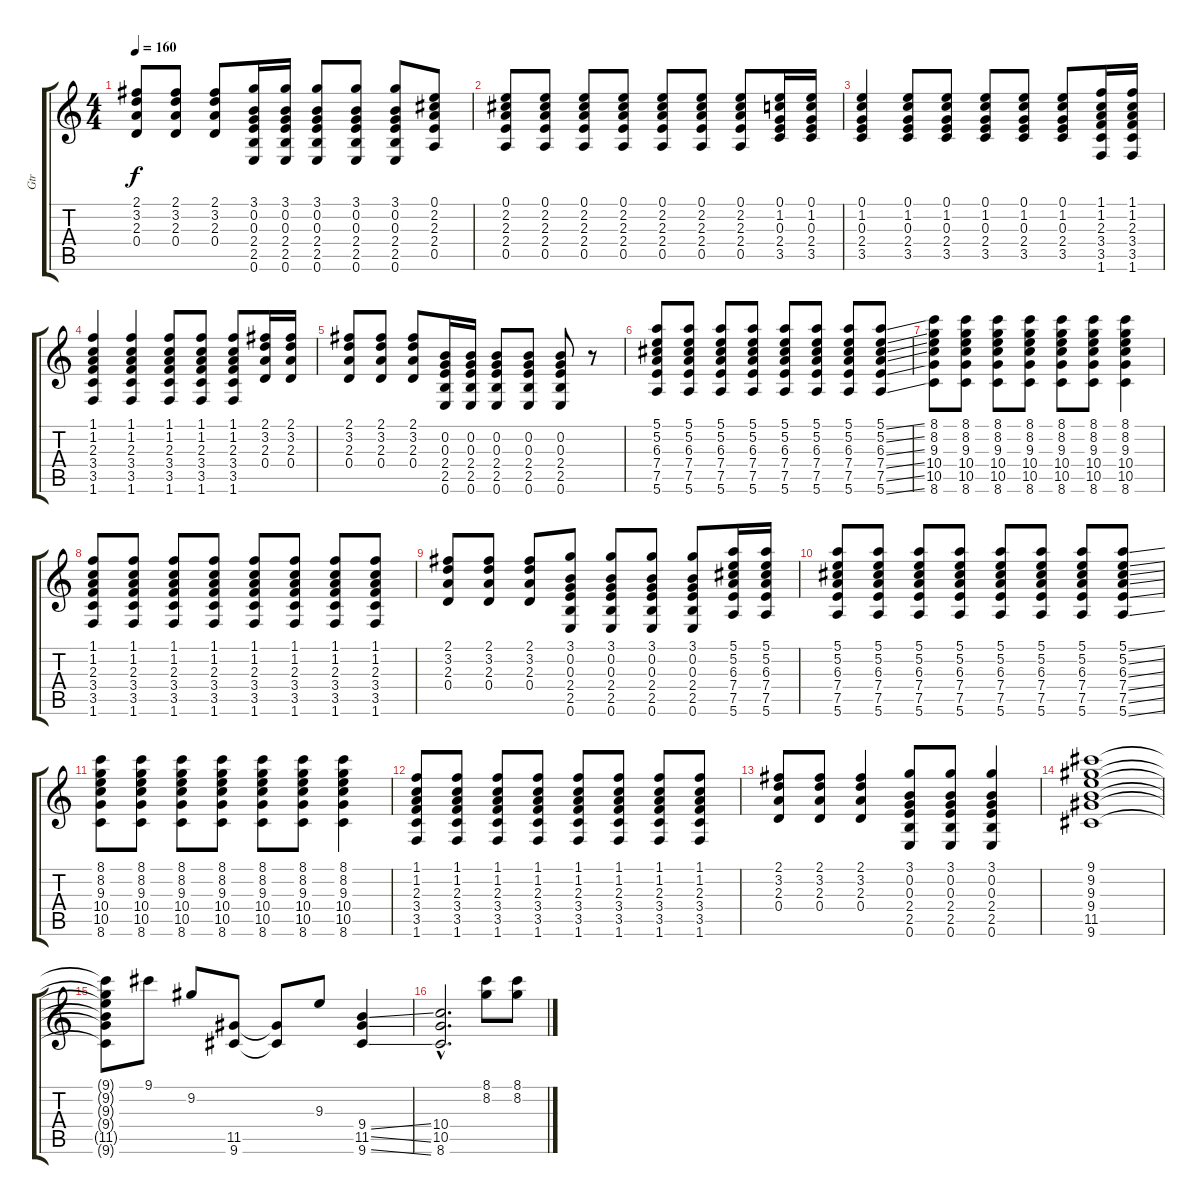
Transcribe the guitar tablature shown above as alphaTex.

\track ("Gtr" "Gtr") {instrument overdrivenguitar}
\staff {score tabs}
\tuning (E4 B3 G3 D3 A2 E2) {hide}
\ts (4 4)
\tempo 160
\clef g2
\ks c
(2.1 3.2 2.3 0.4).8{dy f} (2.1 3.2 2.3 0.4).8 (2.1 3.2 2.3 0.4).8 (3.1 0.2 0.3 2.4 2.5 0.6).16 (3.1 0.2 0.3 2.4 2.5 0.6).16 (3.1 0.2 0.3 2.4 2.5 0.6).8 (3.1 0.2 0.3 2.4 2.5 0.6).8 (3.1 0.2 0.3 2.4 2.5 0.6).8 (0.1 2.2 2.3 2.4 0.5).8 |
(0.1 2.2 2.3 2.4 0.5).8 (0.1 2.2 2.3 2.4 0.5).8 (0.1 2.2 2.3 2.4 0.5).8 (0.1 2.2 2.3 2.4 0.5).8 (0.1 2.2 2.3 2.4 0.5).8 (0.1 2.2 2.3 2.4 0.5).8 (0.1 2.2 2.3 2.4 0.5).8 (0.1 1.2 0.3 2.4 3.5).16 (0.1 1.2 0.3 2.4 3.5).16 |
(0.1 1.2 0.3 2.4 3.5).4 (0.1 1.2 0.3 2.4 3.5).8 (0.1 1.2 0.3 2.4 3.5).8 (0.1 1.2 0.3 2.4 3.5).8 (0.1 1.2 0.3 2.4 3.5).8 (0.1 1.2 0.3 2.4 3.5).8 (1.1 1.2 2.3 3.4 3.5 1.6).16 (1.1 1.2 2.3 3.4 3.5 1.6).16 |
(1.1 1.2 2.3 3.4 3.5 1.6).4 (1.1 1.2 2.3 3.4 3.5 1.6).4 (1.1 1.2 2.3 3.4 3.5 1.6).8 (1.1 1.2 2.3 3.4 3.5 1.6).8 (1.1 1.2 2.3 3.4 3.5 1.6).8 (2.1 3.2 2.3 0.4).16 (2.1 3.2 2.3 0.4).16 |
(2.1 3.2 2.3 0.4).8 (2.1 3.2 2.3 0.4).8 (2.1 3.2 2.3 0.4).8 (0.2 0.3 2.4 2.5 0.6).16 (0.2 0.3 2.4 2.5 0.6).16 (0.2 0.3 2.4 2.5 0.6).8 (0.2 0.3 2.4 2.5 0.6).8 (0.2 0.3 2.4 2.5 0.6).8 r.8 |
(5.1 5.2 6.3 7.4 7.5 5.6).8{volume 13 instrument distortionguitar} (5.1 5.2 6.3 7.4 7.5 5.6).8 (5.1 5.2 6.3 7.4 7.5 5.6).8 (5.1 5.2 6.3 7.4 7.5 5.6).8 (5.1 5.2 6.3 7.4 7.5 5.6).8 (5.1 5.2 6.3 7.4 7.5 5.6).8 (5.1 5.2 6.3 7.4 7.5 5.6).8 (5.1{ss} 5.2{ss} 6.3{ss} 7.4{ss} 7.5{ss} 5.6{ss}).8 |
(8.1 8.2 9.3 10.4 10.5 8.6).8 (8.1 8.2 9.3 10.4 10.5 8.6).8 (8.1 8.2 9.3 10.4 10.5 8.6).8 (8.1 8.2 9.3 10.4 10.5 8.6).8 (8.1 8.2 9.3 10.4 10.5 8.6).8 (8.1 8.2 9.3 10.4 10.5 8.6).8 (8.1 8.2 9.3 10.4 10.5 8.6).4 |
(1.1 1.2 2.3 3.4 3.5 1.6).8 (1.1 1.2 2.3 3.4 3.5 1.6).8 (1.1 1.2 2.3 3.4 3.5 1.6).8 (1.1 1.2 2.3 3.4 3.5 1.6).8 (1.1 1.2 2.3 3.4 3.5 1.6).8 (1.1 1.2 2.3 3.4 3.5 1.6).8 (1.1 1.2 2.3 3.4 3.5 1.6).8 (1.1 1.2 2.3 3.4 3.5 1.6).8 |
(2.1 3.2 2.3 0.4).8 (2.1 3.2 2.3 0.4).8 (2.1 3.2 2.3 0.4).8 (3.1 0.2 0.3 2.4 2.5 0.6).8 (3.1 0.2 0.3 2.4 2.5 0.6).8 (3.1 0.2 0.3 2.4 2.5 0.6).8 (3.1 0.2 0.3 2.4 2.5 0.6).8 (5.1 5.2 6.3 7.4 7.5 5.6).16 (5.1 5.2 6.3 7.4 7.5 5.6).16 |
(5.1 5.2 6.3 7.4 7.5 5.6).8 (5.1 5.2 6.3 7.4 7.5 5.6).8 (5.1 5.2 6.3 7.4 7.5 5.6).8 (5.1 5.2 6.3 7.4 7.5 5.6).8 (5.1 5.2 6.3 7.4 7.5 5.6).8 (5.1 5.2 6.3 7.4 7.5 5.6).8 (5.1 5.2 6.3 7.4 7.5 5.6).8 (5.1{ss} 5.2{ss} 6.3{ss} 7.4{ss} 7.5{ss} 5.6{ss}).8 |
(8.1 8.2 9.3 10.4 10.5 8.6).8 (8.1 8.2 9.3 10.4 10.5 8.6).8 (8.1 8.2 9.3 10.4 10.5 8.6).8 (8.1 8.2 9.3 10.4 10.5 8.6).8 (8.1 8.2 9.3 10.4 10.5 8.6).8 (8.1 8.2 9.3 10.4 10.5 8.6).8 (8.1 8.2 9.3 10.4 10.5 8.6).4 |
(1.1 1.2 2.3 3.4 3.5 1.6).8 (1.1 1.2 2.3 3.4 3.5 1.6).8 (1.1 1.2 2.3 3.4 3.5 1.6).8 (1.1 1.2 2.3 3.4 3.5 1.6).8 (1.1 1.2 2.3 3.4 3.5 1.6).8 (1.1 1.2 2.3 3.4 3.5 1.6).8 (1.1 1.2 2.3 3.4 3.5 1.6).8 (1.1 1.2 2.3 3.4 3.5 1.6).8 |
(2.1 3.2 2.3 0.4).8 (2.1 3.2 2.3 0.4).8 (2.1 3.2 2.3 0.4).4 (3.1 0.2 0.3 2.4 2.5 0.6).8 (3.1 0.2 0.3 2.4 2.5 0.6).8 (3.1 0.2 0.3 2.4 2.5 0.6).4 |
(9.1 9.2 9.3 9.4 11.5 9.6).1{volume 11 instrument overdrivenguitar} |
(9.1{t} 9.2{t} 9.3{t} 9.4{t} 11.5{t} 9.6{t}).8 9.1.8 9.2.8 (11.5 9.6).8 (11.5{t} 9.6{t}).8 9.3.8 (9.4{ss} 11.5{ss} 9.6{ss}).4 |
(10.4{hac} 10.5{hac} 8.6{hac}).2{d} (8.1 8.2).8 (8.1 8.2).8
